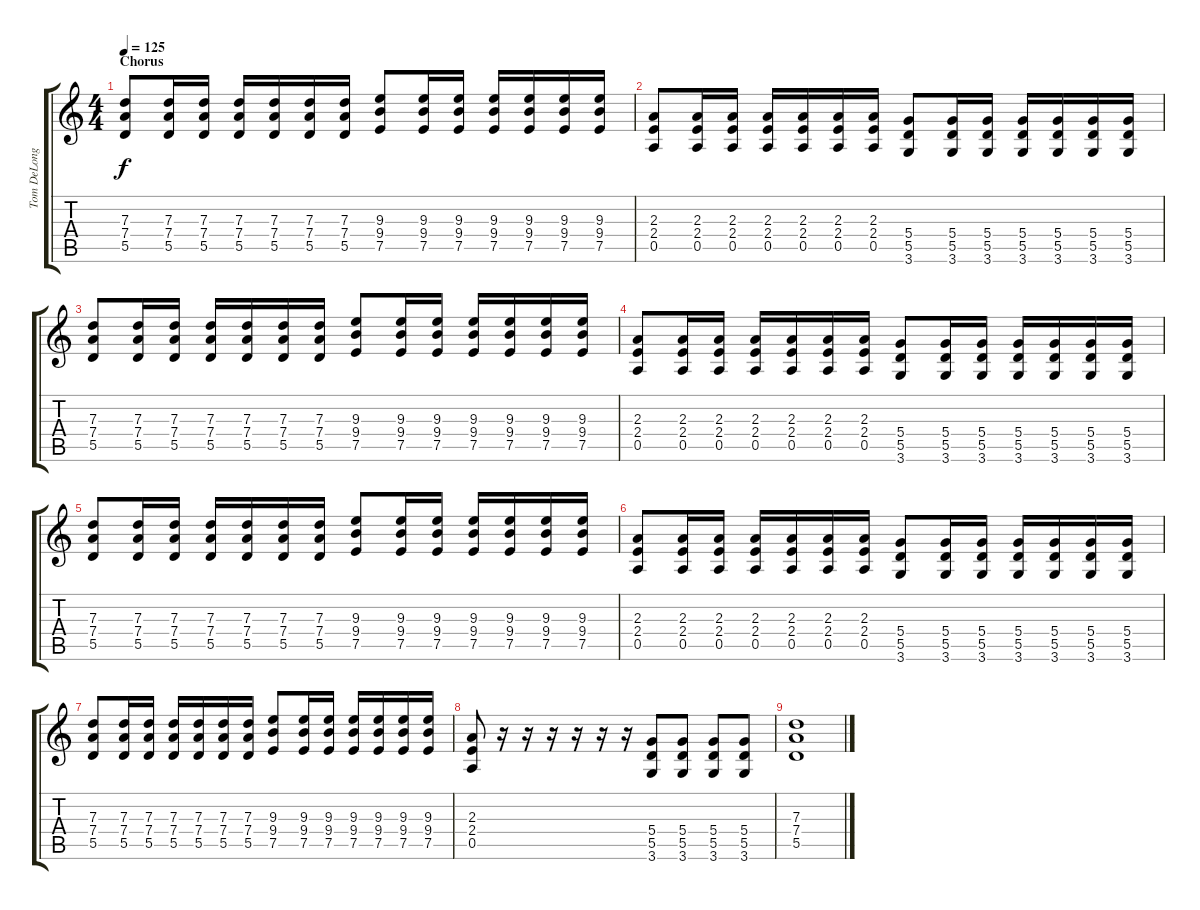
\track ("Tom DeLonge (Guitar)" "Tom DeLong") {instrument distortionguitar}
\staff {score tabs}
\tuning (E4 B3 G3 D3 A2 E2) {hide}
\ts (4 4)
\section ("" "Chorus")
\tempo 125
\clef g2
\ks c
(7.3 7.4 5.5).8{dy f} (7.3 7.4 5.5).16 (7.3 7.4 5.5).16 (7.3 7.4 5.5).16 (7.3 7.4 5.5).16 (7.3 7.4 5.5).16 (7.3 7.4 5.5).16 (9.3 9.4 7.5).8 (9.3 9.4 7.5).16 (9.3 9.4 7.5).16 (9.3 9.4 7.5).16 (9.3 9.4 7.5).16 (9.3 9.4 7.5).16 (9.3 9.4 7.5).16 |
(2.3 2.4 0.5).8 (2.3 2.4 0.5).16 (2.3 2.4 0.5).16 (2.3 2.4 0.5).16 (2.3 2.4 0.5).16 (2.3 2.4 0.5).16 (2.3 2.4 0.5).16 (5.4 5.5 3.6).8 (5.4 5.5 3.6).16 (5.4 5.5 3.6).16 (5.4 5.5 3.6).16 (5.4 5.5 3.6).16 (5.4 5.5 3.6).16 (5.4 5.5 3.6).16 |
(7.3 7.4 5.5).8 (7.3 7.4 5.5).16 (7.3 7.4 5.5).16 (7.3 7.4 5.5).16 (7.3 7.4 5.5).16 (7.3 7.4 5.5).16 (7.3 7.4 5.5).16 (9.3 9.4 7.5).8 (9.3 9.4 7.5).16 (9.3 9.4 7.5).16 (9.3 9.4 7.5).16 (9.3 9.4 7.5).16 (9.3 9.4 7.5).16 (9.3 9.4 7.5).16 |
(2.3 2.4 0.5).8 (2.3 2.4 0.5).16 (2.3 2.4 0.5).16 (2.3 2.4 0.5).16 (2.3 2.4 0.5).16 (2.3 2.4 0.5).16 (2.3 2.4 0.5).16 (5.4 5.5 3.6).8 (5.4 5.5 3.6).16 (5.4 5.5 3.6).16 (5.4 5.5 3.6).16 (5.4 5.5 3.6).16 (5.4 5.5 3.6).16 (5.4 5.5 3.6).16 |
(7.3 7.4 5.5).8 (7.3 7.4 5.5).16 (7.3 7.4 5.5).16 (7.3 7.4 5.5).16 (7.3 7.4 5.5).16 (7.3 7.4 5.5).16 (7.3 7.4 5.5).16 (9.3 9.4 7.5).8 (9.3 9.4 7.5).16 (9.3 9.4 7.5).16 (9.3 9.4 7.5).16 (9.3 9.4 7.5).16 (9.3 9.4 7.5).16 (9.3 9.4 7.5).16 |
(2.3 2.4 0.5).8 (2.3 2.4 0.5).16 (2.3 2.4 0.5).16 (2.3 2.4 0.5).16 (2.3 2.4 0.5).16 (2.3 2.4 0.5).16 (2.3 2.4 0.5).16 (5.4 5.5 3.6).8 (5.4 5.5 3.6).16 (5.4 5.5 3.6).16 (5.4 5.5 3.6).16 (5.4 5.5 3.6).16 (5.4 5.5 3.6).16 (5.4 5.5 3.6).16 |
(7.3 7.4 5.5).8 (7.3 7.4 5.5).16 (7.3 7.4 5.5).16 (7.3 7.4 5.5).16 (7.3 7.4 5.5).16 (7.3 7.4 5.5).16 (7.3 7.4 5.5).16 (9.3 9.4 7.5).8 (9.3 9.4 7.5).16 (9.3 9.4 7.5).16 (9.3 9.4 7.5).16 (9.3 9.4 7.5).16 (9.3 9.4 7.5).16 (9.3 9.4 7.5).16 |
(2.3 2.4 0.5).8 r.16 r.16 r.16 r.16 r.16 r.16 (5.4 5.5 3.6).8 (5.4 5.5 3.6).8 (5.4 5.5 3.6).8 (5.4 5.5 3.6).8 |
(7.3 7.4 5.5).1
